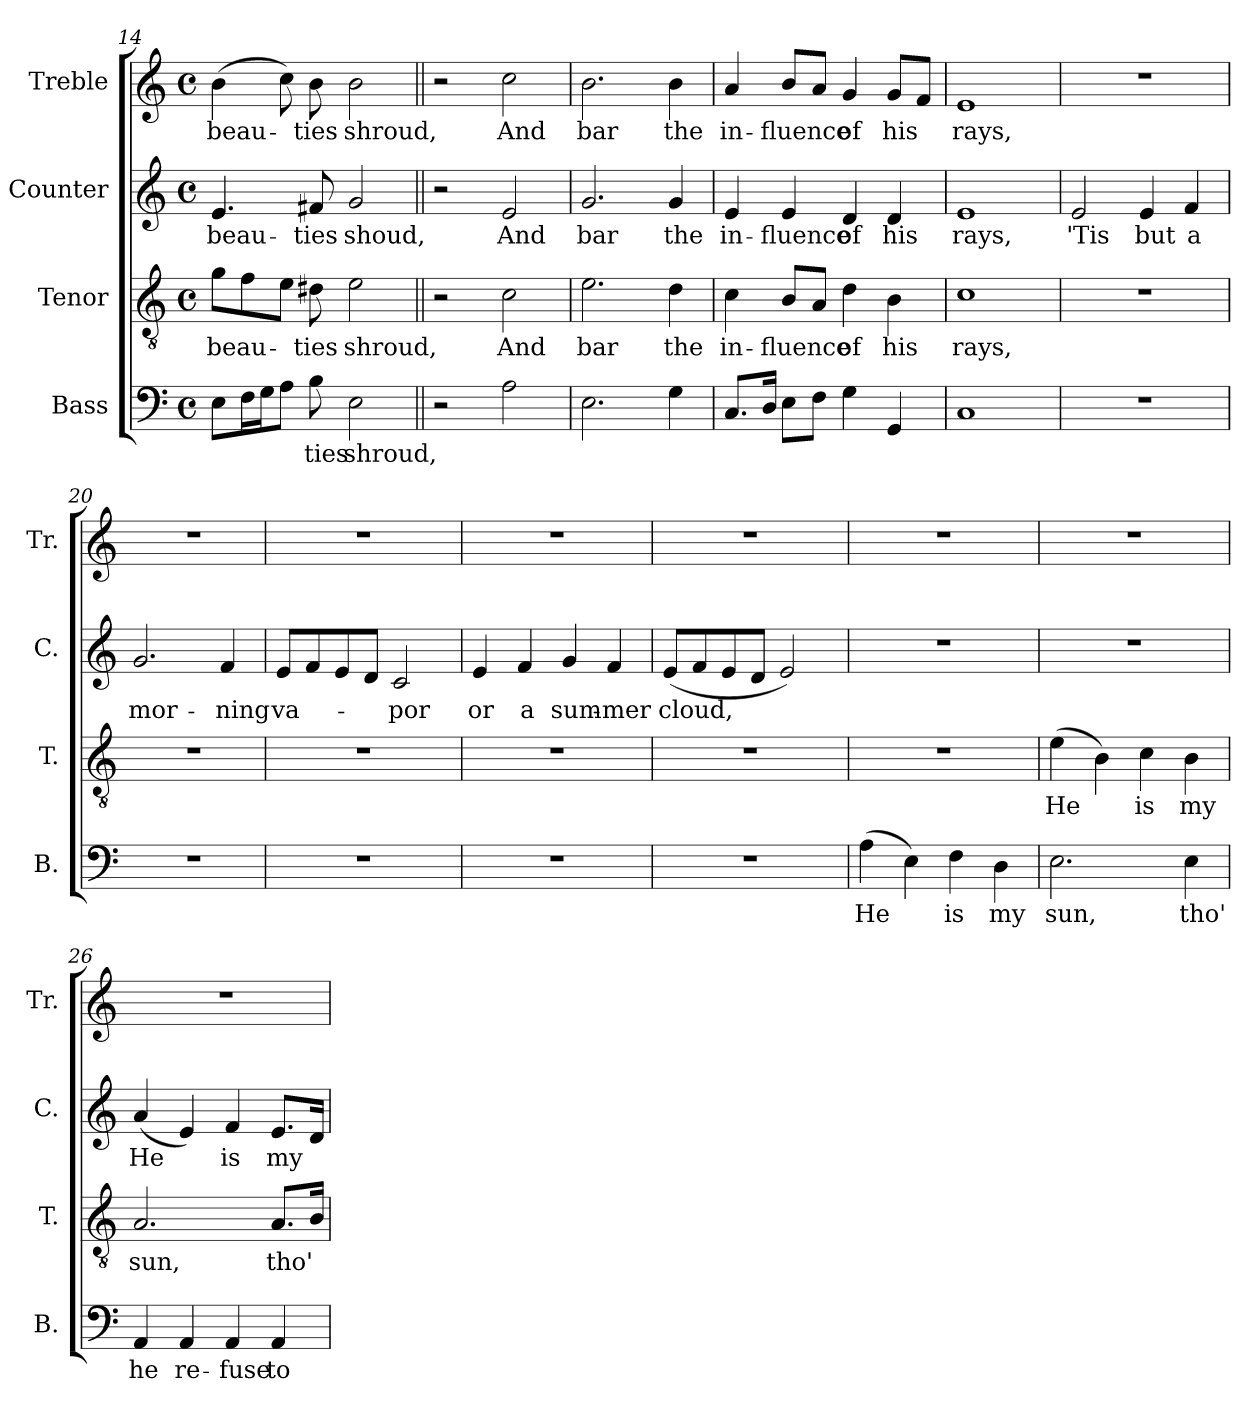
**kern	**text	**kern	**text	**kern	**text	**kern	**text
*part4	*part4	*part3	*part3	*part2	*part2	*part1	*part1
*staff4	*staff4	*staff3	*staff3	*staff2	*staff2	*staff1	*staff1
*I"Bass	*	*I"Tenor	*	*I"Counter	*	*I"Treble	*
*I'B.	*	*I'T.	*	*I'C.	*	*I'Tr.	*
*clefF4	*	*clefGv2	*	*clefG2	*	*clefG2	*
*k[]	*	*k[]	*	*k[]	*	*k[]	*
*M4/4	*	*M4/4	*	*M4/4	*	*M4/4	*
*met(c)	*	*met(c)	*	*met(c)	*	*met(c)	*
=14	=14	=14	=14	=14	=14	=14	=14
8E\L	.	8g\L	beau-	4.e/	beau-	(4b\	beau-
16F\L	.	8f\	.	.	.	.	.
16G\J	.	.	.	.	.	.	.
8A\J	.	8e\J	.	.	.	8cc\)	.
8B\	-ties	8d#X\	ties	8f#X/	-ties	8b\	-ties
2E\	shroud,	2e\	shroud,	2g/	shoud,	2b\	shroud,
=15||	=15||	=15||	=15||	=15||	=15||	=15||	=15||
*	*	*	*	*	*	*MM120	*
2r	.	2r	.	2r	.	2r	.
2A\	.	2c\	And	2e/	And	2cc\	And
=16	=16	=16	=16	=16	=16	=16	=16
2.E\	.	2.e\	bar	2.g/	bar	2.b\	bar
4G\	.	4d\	the	4g/	the	4b\	the
!!LO:PB:g=z
=17	=17	=17	=17	=17	=17	=17	=17
8.C/L	.	4c\	in-	4e/	in-	4a/	in-
16D/Jk	.	.	.	.	.	.	.
8E\L	.	8B/L	-fluence	4e/	-fluence	8b/L	-fluence
8F\J	.	8A/J	.	.	.	8a/J	.
4G\	.	4d\	of	4d/	of	4g/	of
4GG/	.	4B\	his	4d/	his	8g/L	his
.	.	.	.	.	.	8f/J	.
=18	=18	=18	=18	=18	=18	=18	=18
1C	.	1c	rays,	1e	rays,	1e	rays,
=19	=19	=19	=19	=19	=19	=19	=19
1r	.	1r	.	2e/	'Tis	1r	.
.	.	.	.	4e/	but	.	.
.	.	.	.	4f/	a	.	.
=20	=20	=20	=20	=20	=20	=20	=20
1r	.	1r	.	2.g/	mor-	1r	.
.	.	.	.	4f/	-ning	.	.
=21	=21	=21	=21	=21	=21	=21	=21
1r	.	1r	.	8e/L	va-	1r	.
.	.	.	.	8f/	.	.	.
.	.	.	.	8e/	.	.	.
.	.	.	.	8d/J	.	.	.
.	.	.	.	2c/	-por	.	.
=22	=22	=22	=22	=22	=22	=22	=22
1r	.	1r	.	4e/	or	1r	.
.	.	.	.	4f/	a	.	.
.	.	.	.	4g/	sum-	.	.
.	.	.	.	4f/	-mer	.	.
=23	=23	=23	=23	=23	=23	=23	=23
1r	.	1r	.	(8e/L	cloud,	1r	.
.	.	.	.	8f/	.	.	.
.	.	.	.	8e/	.	.	.
.	.	.	.	8d/J	.	.	.
.	.	.	.	2e/)	.	.	.
=24	=24	=24	=24	=24	=24	=24	=24
(4A\	He	1r	.	1r	.	1r	.
4E\)	.	.	.	.	.	.	.
4F\	is	.	.	.	.	.	.
4D\	my	.	.	.	.	.	.
=25	=25	=25	=25	=25	=25	=25	=25
2.E\	sun,	(4e\	He	1r	.	1r	.
.	.	4B\)	.	.	.	.	.
.	.	4c\	is	.	.	.	.
4E\	tho'	4B\	my	.	.	.	.
!!LO:LB:g=z
=26	=26	=26	=26	=26	=26	=26	=26
4AA/	he	2.A/	sun,	(4a/	He	1r	.
4AA/	re-	.	.	4e/)	.	.	.
4AA/	-fuse	.	.	4f/	is	.	.
4AA/	to	8.A/L	tho'	8.e/L	my	.	.
.	.	16B/Jk	.	16d/Jk	.	.	.
=	=	=	=	=	=	=	=
*-	*-	*-	*-	*-	*-	*-	*-
